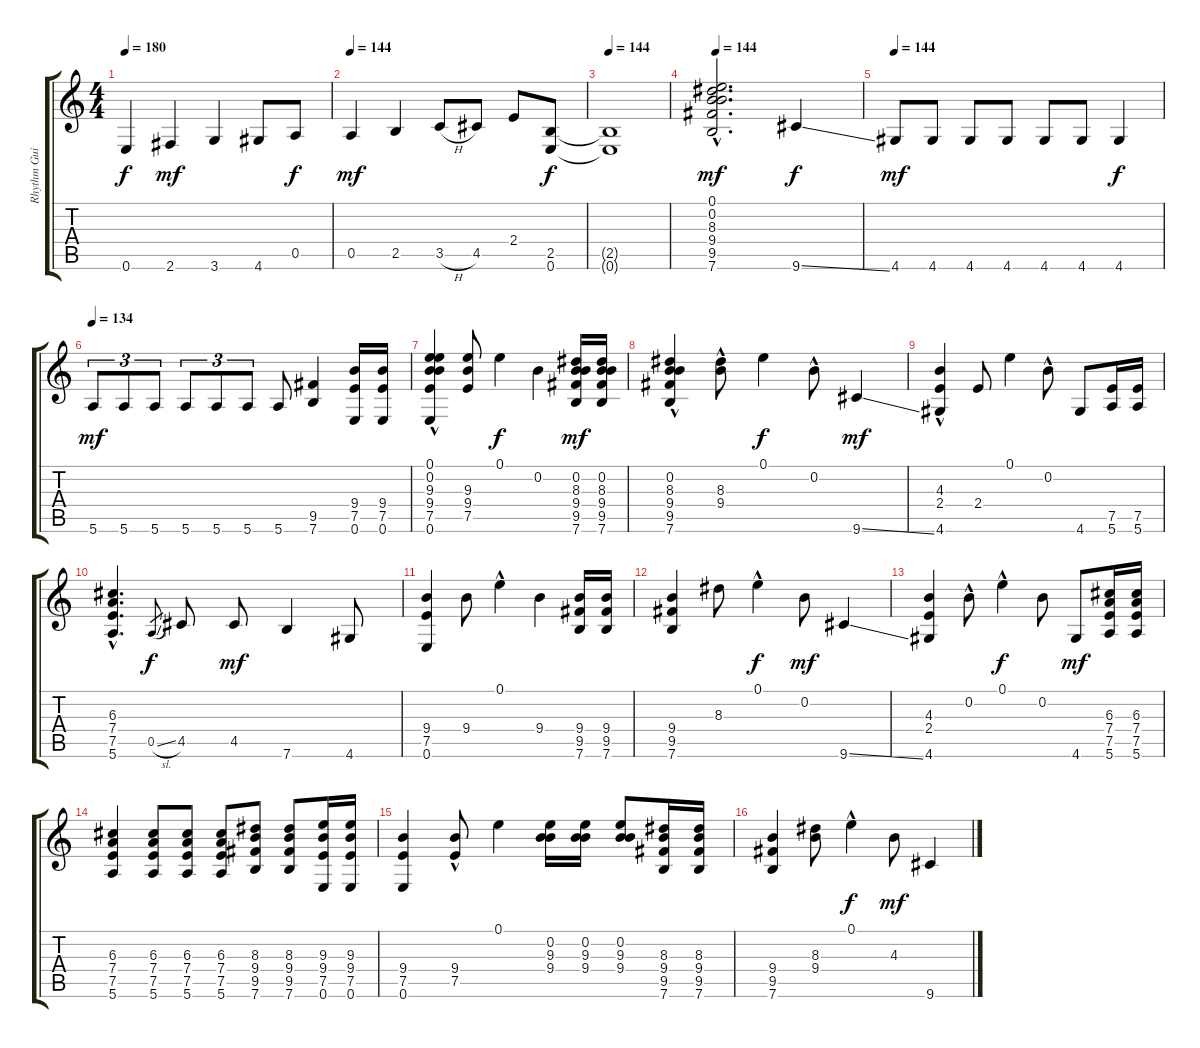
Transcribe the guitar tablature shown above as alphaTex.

\track ("Rhythm Guitar I" "Rhythm Gui") {instrument overdrivenguitar}
\staff {score tabs}
\tuning (E4 B3 G3 D3 A2 E2) {hide}
\ts (4 4)
\tempo 180
\clef g2
\ks c
0.6{t}.4{dy f} 2.6.4{dy mf} 3.6.4 4.6.8 0.5.8{dy f} |
\tempo 144
0.5.4{dy mf} 2.5.4 3.5{h}.8 4.5.8 2.4.8 (2.5 0.6).8{dy f} |
\tempo 144
(2.5{t} 0.6{t}).1 |
\tempo 144
(0.1{hac} 0.2{hac} 8.3{hac} 9.4{hac} 9.5{hac} 7.6{hac}).2{d dy mf} 9.6{ss}.4{dy f} |
\tempo 144
4.6.8{dy mf} 4.6.8 4.6.8 4.6.8 4.6.8 4.6.8 4.6.4{dy f} |
\tempo 134
5.6.8{tu (3 2) dy mf} 5.6.8{tu (3 2)} 5.6.8{tu (3 2)} 5.6.8{tu (3 2)} 5.6.8{tu (3 2)} 5.6.8{tu (3 2)} 5.6.8 (9.5 7.6).4 (9.4 7.5 0.6).16 (9.4 7.5 0.6).16 |
(0.1 0.2 9.3 9.4 7.5 0.6{hac}).4 (9.3 9.4 7.5).8 0.1.4{dy f} 0.2.4 (0.2 8.3 9.4 9.5 7.6).16{dy mf} (0.2 8.3 9.4 9.5 7.6).16 |
(0.2 8.3 9.4 9.5 7.6{hac}).4 (8.3{hac} 9.4).8 0.1.4{dy f} 0.2{hac}.8 9.6{ss}.4{dy mf} |
(4.3 2.4 4.6{hac}).4 2.4.8 0.1.4 0.2{hac}.8 4.6.8 (7.5 5.6).16 (7.5 5.6).16 |
(6.3{hac} 7.4{hac} 7.5{hac} 5.6{hac}).4{d} 0.5{sl}.8{gr dy f} 4.5.8 4.5.8{dy mf} 7.6.4 4.6.8 |
(9.4 7.5 0.6).4 9.4.8 0.1{hac}.4 9.4.4 (9.4 9.5 7.6).16 (9.4 9.5 7.6).16 |
(9.4 9.5 7.6).4 8.3.8 0.1{hac}.4{dy f} 0.2.8{dy mf} 9.6{ss}.4 |
(4.3 2.4 4.6).4 0.2{hac}.8 0.1{hac}.4{dy f} 0.2.8 4.6.8{dy mf} (6.3 7.4 7.5 5.6).16 (6.3 7.4 7.5 5.6).16 |
(6.3 7.4 7.5 5.6).4 (6.3 7.4 7.5 5.6).8 (6.3 7.4 7.5 5.6).8 (6.3 7.4 7.5 5.6).8 (8.3 9.4 9.5 7.6).8 (8.3 9.4 9.5 7.6).8 (9.3 9.4 7.5 0.6).16 (9.3 9.4 7.5 0.6).16 |
(9.4 7.5 0.6).4 (9.4{hac} 7.5).8 0.1.4 (0.2 9.3 9.4).16 (0.2 9.3 9.4).16 (0.2 9.3 9.4).8 (8.3 9.4 9.5 7.6).16 (8.3 9.4 9.5 7.6).16 |
(9.4 9.5 7.6).4 (8.3 9.4).8 0.1{hac}.4{dy f} 4.3.8{dy mf} 9.6{ss}.4
